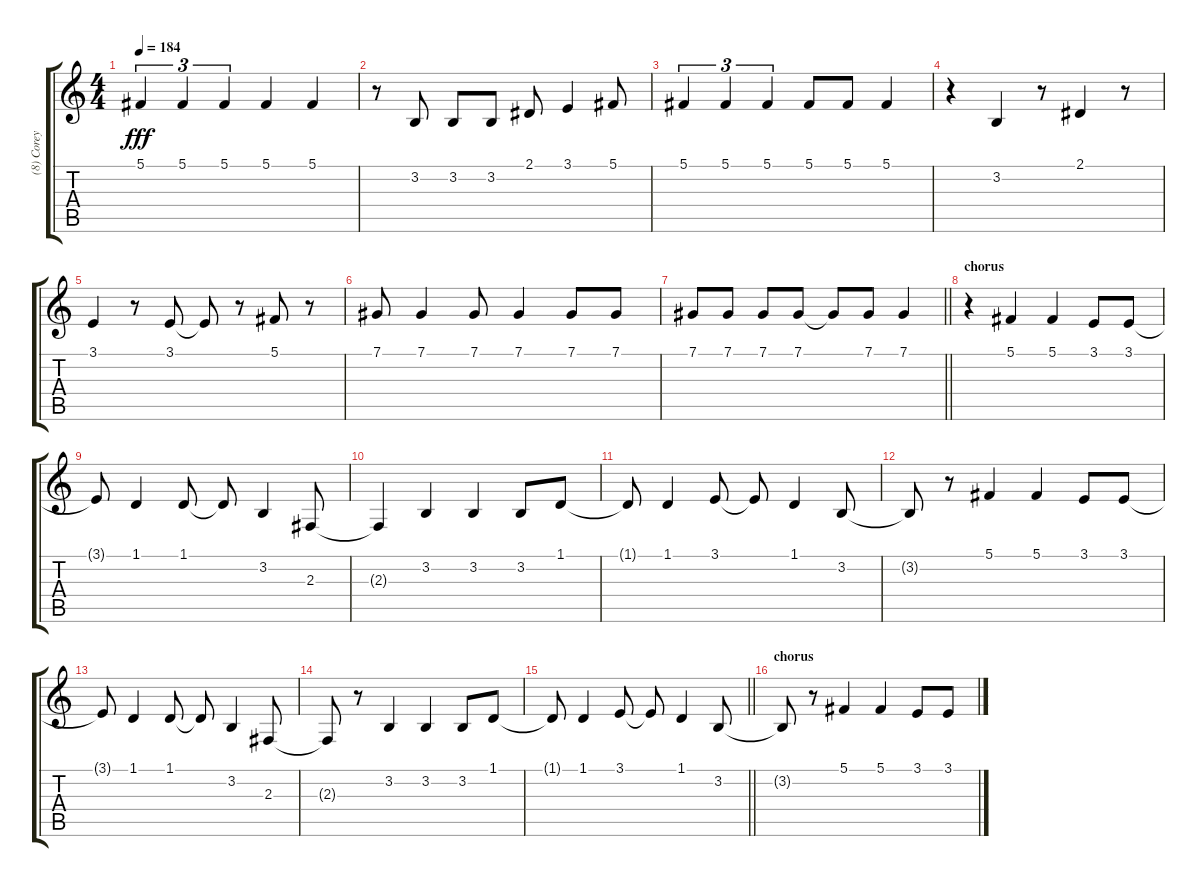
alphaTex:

\track ("(8) Corey - vocal" "(8) Corey ") {instrument lead2sawtooth}
\staff {score tabs}
\tuning (Db4 Ab3 E3 B2 Gb2 Db2) {hide}
\ts (4 4)
\tempo 184
\clef g2
\ks c
5.1.4{tu (3 2) dy fff} 5.1.4{tu (3 2)} 5.1.4{tu (3 2)} 5.1.4 5.1.4 |
r.8 3.2.8 3.2.8 3.2.8 2.1.8 3.1.4 5.1.8 |
5.1.4{tu (3 2)} 5.1.4{tu (3 2)} 5.1.4{tu (3 2)} 5.1.8 5.1.8 5.1.4 |
r.4 3.2.4 r.8 2.1.4 r.8 |
3.1.4 r.8 3.1.8 3.1{t}.8 r.8 5.1.8 r.8 |
7.1.8 7.1.4 7.1.8 7.1.4 7.1.8 7.1.8 |
\barLineRight lightlight
7.1.8 7.1.8 7.1.8 7.1.8 7.1{t}.8 7.1.8 7.1.4 |
\section ("" "chorus")
r.4 5.1.4 5.1.4 3.1.8 3.1.8 |
3.1{t}.8 1.1.4 1.1.8 1.1{t}.8 3.2.4 2.3.8 |
2.3{t}.4 3.2.4 3.2.4 3.2.8 1.1.8 |
1.1{t}.8 1.1.4 3.1.8 3.1{t}.8 1.1.4 3.2.8 |
3.2{t}.8 r.8 5.1.4 5.1.4 3.1.8 3.1.8 |
3.1{t}.8 1.1.4 1.1.8 1.1{t}.8 3.2.4 2.3.8 |
2.3{t}.8 r.8 3.2.4 3.2.4 3.2.8 1.1.8 |
\barLineRight lightlight
1.1{t}.8 1.1.4 3.1.8 3.1{t}.8 1.1.4 3.2.8 |
\section ("" "chorus")
3.2{t}.8 r.8 5.1.4 5.1.4 3.1.8 3.1.8
